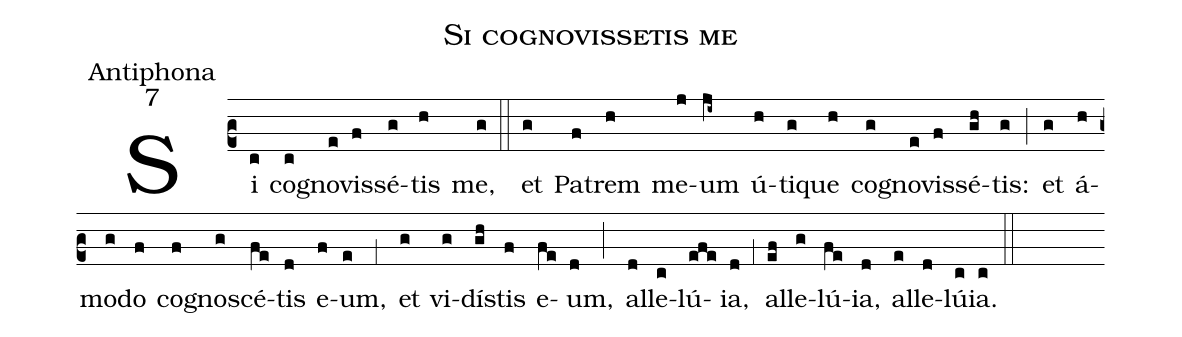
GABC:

name:Si cognovissetis me;
office-part:Antiphona;
mode:7;
%%
(c2) Si(c) co(c)gno(e)vis(f)sé(g)tis(h) me,(g) (::)
et(g) Pa(f)trem(h) me(j)um(ji~) ú(h)ti(g)que(h) co(g)gno(e)vis(f)sé(gh)tis:(g) (;) et(g) á(h)mo(g)do(f) co(f)gno(g)scé(fe)tis(d) e(f)um,(e) (,1) et(g) vi(g)dí(gh)stis(f) e(fe)um,(d) (;) al(d)le(c)lú(efe)ia,(d) (,1) al(ef)le(g)lú(fe)ia,(d) al(e)le(d)lú(c)ia.(c) (::)
